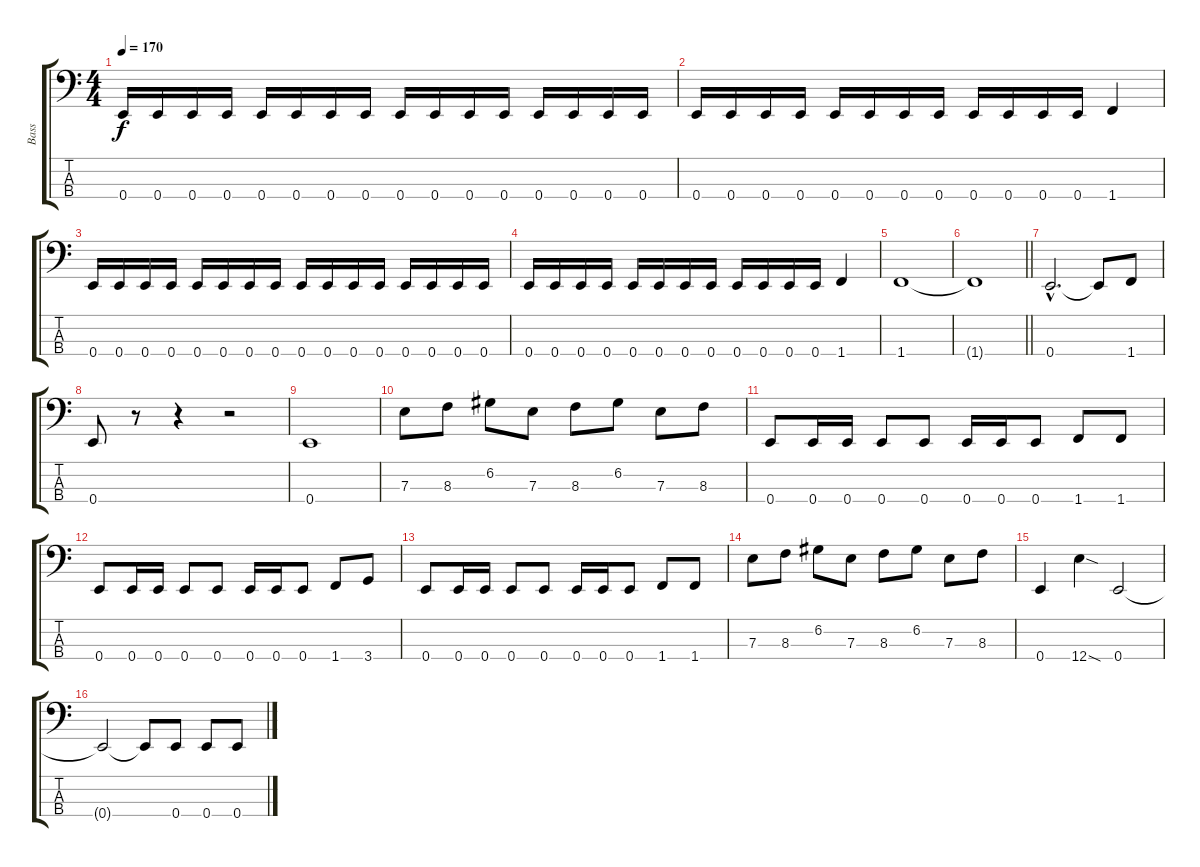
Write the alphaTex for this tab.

\track ("Bass" "Bass") {instrument electricbasspick}
\staff {score tabs}
\tuning (G2 D2 A1 E1) {hide}
\ts (4 4)
\tempo 170
\clef f4
\ks c
0.4.16{dy f} 0.4.16 0.4.16 0.4.16 0.4.16 0.4.16 0.4.16 0.4.16 0.4.16 0.4.16 0.4.16 0.4.16 0.4.16 0.4.16 0.4.16 0.4.16 |
0.4.16 0.4.16 0.4.16 0.4.16 0.4.16 0.4.16 0.4.16 0.4.16 0.4.16 0.4.16 0.4.16 0.4.16 1.4.4 |
0.4.16 0.4.16 0.4.16 0.4.16 0.4.16 0.4.16 0.4.16 0.4.16 0.4.16 0.4.16 0.4.16 0.4.16 0.4.16 0.4.16 0.4.16 0.4.16 |
0.4.16 0.4.16 0.4.16 0.4.16 0.4.16 0.4.16 0.4.16 0.4.16 0.4.16 0.4.16 0.4.16 0.4.16 1.4.4 |
1.4.1 |
\barLineRight lightlight
1.4{t}.1 |
0.4{hac}.2{d} 0.4{t}.8 1.4.8 |
0.4.8 r.8 r.4 r.2 |
0.4.1 |
7.3.8 8.3.8 6.2.8 7.3.8 8.3.8 6.2.8 7.3.8 8.3.8 |
0.4.8 0.4.16 0.4.16 0.4.8 0.4.8 0.4.16 0.4.16 0.4.8 1.4.8 1.4.8 |
0.4.8 0.4.16 0.4.16 0.4.8 0.4.8 0.4.16 0.4.16 0.4.8 1.4.8 3.4.8 |
0.4.8 0.4.16 0.4.16 0.4.8 0.4.8 0.4.16 0.4.16 0.4.8 1.4.8 1.4.8 |
7.3.8 8.3.8 6.2.8 7.3.8 8.3.8 6.2.8 7.3.8 8.3.8 |
0.4.4 12.4{sod}.4 0.4.2 |
0.4{t}.2 0.4{t}.8 0.4.8 0.4.8 0.4.8
